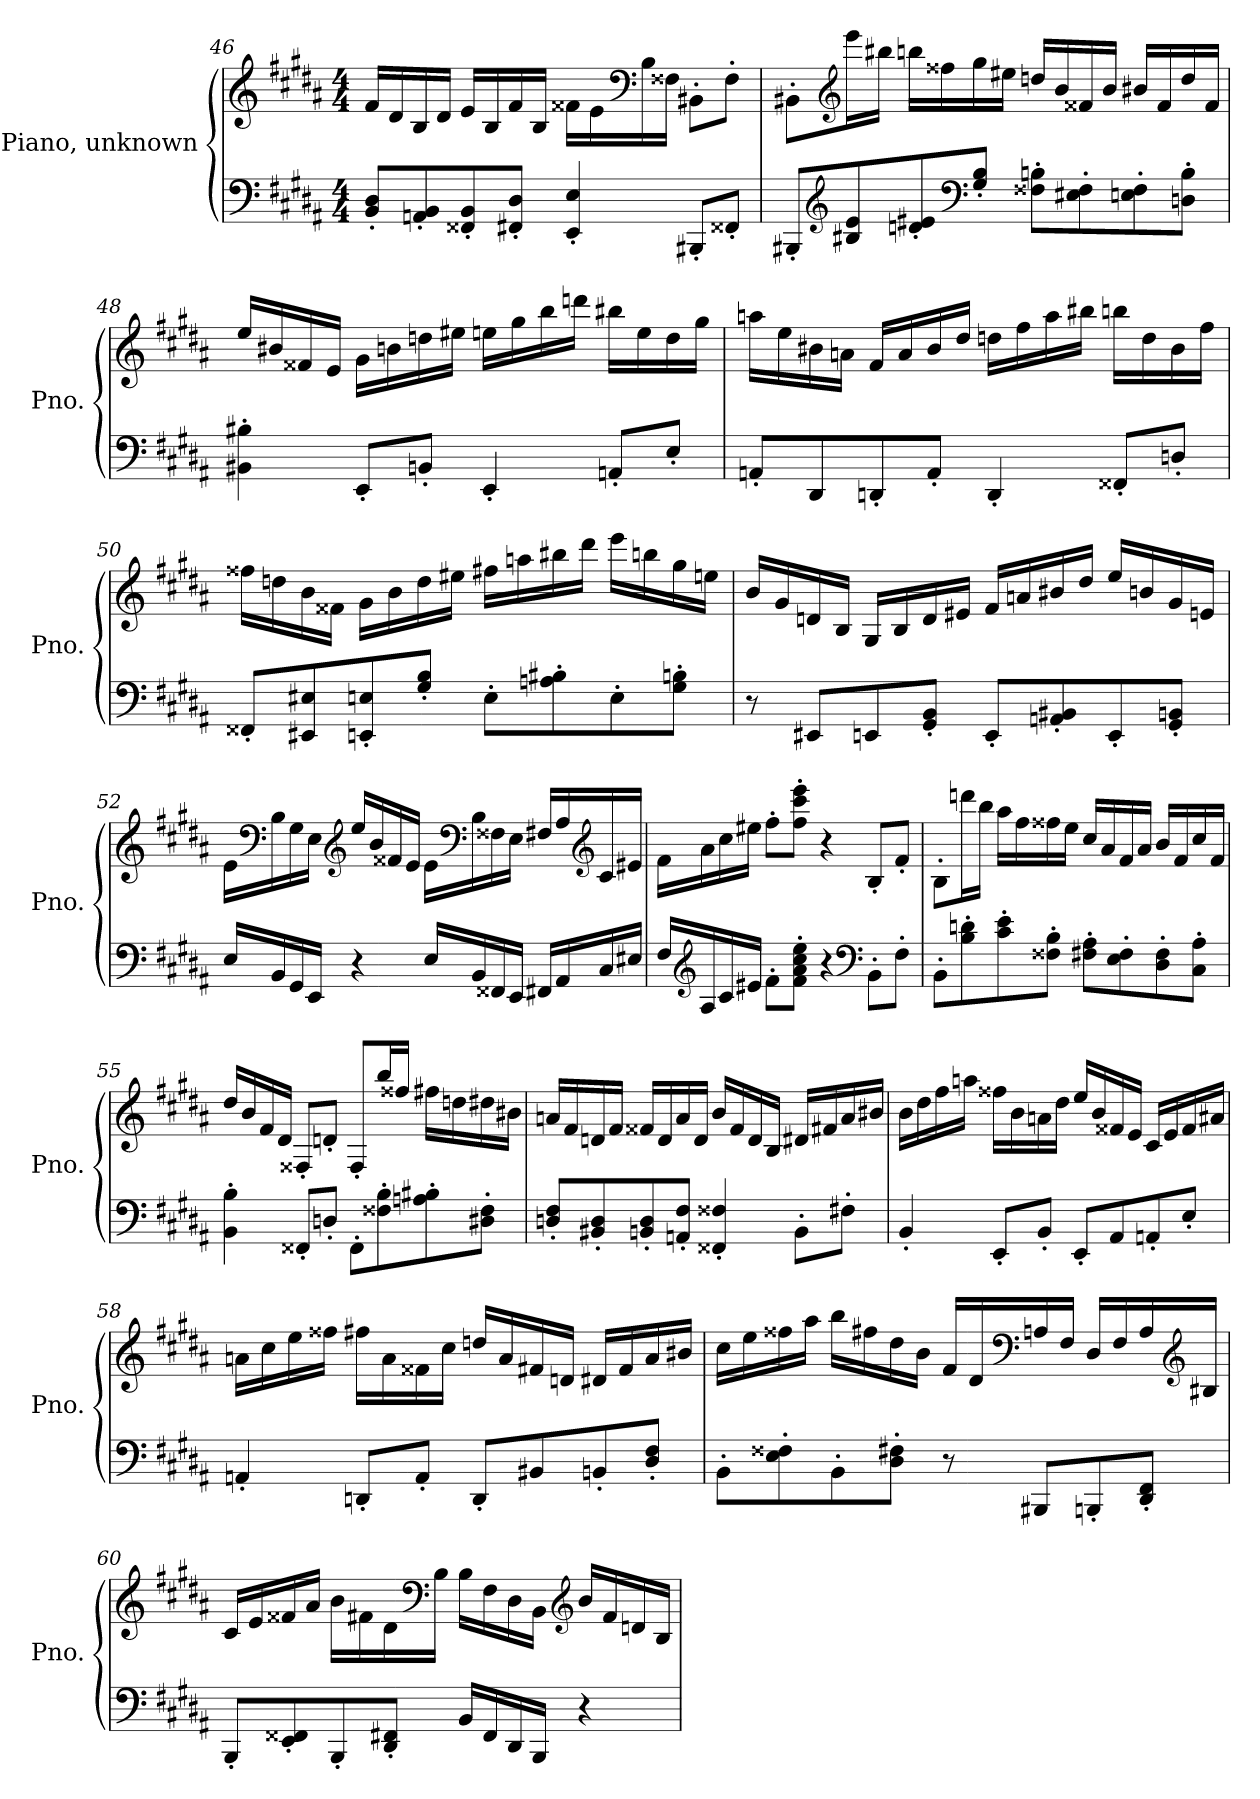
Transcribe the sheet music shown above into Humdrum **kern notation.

**kern	**kern
*part1	*part1
*staff2	*staff1
*I"Piano, unknown	*
*I'Pno.	*
!!LO:LB:g=z
*clefF4	*clefG2
*k[f#c#g#d#a#]	*k[f#c#g#d#a#]
*M4/4	*M4/4
=46	=46
8BB/' 8D#/'L	16f#/LL
.	16d#/
8AAn/' 8BB/'	16B/
.	16d#/JJ
8FF##X/' 8BB/'	16e/LL
.	16B/
8FF#X/' 8D#/'J	16f#/
.	16B/JJ
4EE/' 4E/'	16f##X\LL
.	16e\
*	*clefF4
.	16B\
.	16F##X\JJ
8BBB#X'/L	8BB#X'\L
8FF##X'/J	8F##'\J
=47	=47
8BBB#X'/L	8BB#X'\L
*clefG2	*clefG2
8B#X/ 8e/	16eee\L
.	16bb#X\JJ
8dn/' 8e#X/'	16bbn\LL
.	16ff##X\
*clefF4	*
8G#/' 8B#/'J	16gg#\
.	16ee#X\JJ
8F##X\' 8Bn\'L	16ddn/LL
.	16b/
8E#X\' 8F##\'	16f##X/
.	16b/JJ
8En\' 8F##\'	16b#X/LL
.	16f##/
8Dn\' 8B\'J	16dd/
.	16f##/JJ
!!LO:LB:g=z
=48	=48
4BB#X\' 4B#X\'	16ee/LL
.	16b#X/
.	16f##X/
.	16e/JJ
8EE'/L	16g#\LL
.	16bn\
8BBn'/J	16ddn\
.	16ee#X\JJ
4EE'/	16een\LL
.	16gg#\
.	16bb\
.	16dddn\JJ
8AAn'/L	16bb#X\LL
.	16ee\
8E'/J	16dd\
.	16gg#\JJ
=49	=49
8AAn'/L	16aan\LL
.	16ee\
8DD#/	16b#X\
.	16an\JJ
8DDn'/	16f#/LL
.	16a/
8AA'/J	16b#/
.	16dd#/JJ
4DD'/	16ddn\LL
.	16ff#\
.	16aa\
.	16bb#X\JJ
8FF##X'/L	16bbn\LL
.	16dd\
8Dn'/J	16b#\
.	16ff#\JJ
!!LO:PB:g=z
=50	=50
8FF##X'/L	16ff##X\LL
.	16ddn\
8EE#X/ 8E#X/	16b\
.	16f##X\JJ
8EEn/' 8En/'	16g#\LL
.	16b\
8G#/' 8B/'J	16dd\
.	16ee#X\JJ
8E'\L	16ff#X\LL
.	16aan\
8An\' 8B#X\'	16bb#X\
.	16ddd#\JJ
8E'\	16eee\LL
.	16bbn\
8G#\' 8Bn\'J	16gg#\
.	16een\JJ
!!LO:LB:g=z
=51	=51
8r	16b/LL
.	16g#/
8EE#X/L	16dn/
.	16B/JJ
8EEn/	16G#/LL
.	16B/
8GG#/' 8BB/'J	16d/
.	16e#X/JJ
8EE'/L	16f#/LL
.	16an/
8AAn/' 8BB#X/'	16b#X/
.	16dd#/JJ
8EE'/	16ee/LL
.	16bn/
8GG#/' 8BBn/'J	16g#/
.	16en/JJ
!!LO:LB:g=z
=52	=52
16E/LL	16e\LL
*	*clefF4
16BB/	16B\
16GG#/	16G#\
16EE/JJ	16E\JJ
*	*clefG2
4r	16ee/LL
.	16b/
.	16f##X/
.	16e/JJ
16E/LL	16e\LL
*	*clefF4
16BB/	16B\
16FF##X/	16F##X\
16EE/JJ	16E\JJ
16FF#X/LL	16F#X/LL
16AA#/	16A#/
*	*clefG2
16C#/	16c#/
16E#X/JJ	16e#X/JJ
=53	=53
16F#/LL	16f#\LL
*clefG2	*
16A#/	16a#\
16c#/	16cc#\
16e#X/JJ	16ee#X\JJ
8f#'\L	8ff#'\L
8f#\' 8a#\' 8cc#\' 8ee\'J	8ff#\' 8ccc#\' 8eee\'J
4r	4r
*clefF4	*
8BB'\L	8B'/L
8F#'\J	8f#'/J
!!LO:LB:g=z
=54	=54
8BB'\L	8B'\L
8B\' 8dn\'	16dddn\L
.	16bb\JJ
8c#\' 8e\'	16aa#\LL
.	16ff#\
8F##X\' 8B\'J	16ff##X\
.	16ee\JJ
8F#X\' 8A#\'L	16cc#/LL
.	16a#/
8E\' 8F#\'	16f#/
.	16a#/JJ
8D#\' 8F#\'	16b/LL
.	16f#/
8C#\' 8A#\'J	16cc#/
.	16f#/JJ
=55	=55
4BB\' 4B\'	16dd#/LL
.	16b/
.	16f#/
.	16d#/JJ
8FF##X'/L	8F##X'/L
8Dn'/J	8dn'/J
8FF##'\L	8F##'/L
8F##X\' 8B\'	16bb/L
.	16ff##X/JJ
8An\' 8B#X\'	16ff#X\LL
.	16ddn\
8D#X\' 8F##\'J	16dd#X\
.	16b#X\JJ
!!LO:LB:g=z
=56	=56
8Dn/' 8F#/'L	16an/LL
.	16f#/
8BB#X/' 8D/'	16dn/
.	16f#/JJ
8BBn/' 8D/'	16f##X/LL
.	16d/
8AAn/' 8F#/'J	16a/
.	16d/JJ
4FF##X/' 4F##X/'	16b/LL
.	16f##/
.	16d/
.	16B/JJ
8BB'\L	16d#X/LL
.	16f#X/
8F#X'\J	16a/
.	16b#X/JJ
=57	=57
4BB'/	16b\LL
.	16dd#\
.	16ff#\
.	16aan\JJ
8EE'/L	16ff##X\LL
.	16b\
8BB'/J	16an\
.	16dd#\JJ
8EE'/L	16ee/LL
.	16b/
8AA#/	16f##X/
.	16e/JJ
8AAn'/	16c#/LL
.	16e/
8E'/J	16f##/
.	16a#X/JJ
!!LO:LB:g=z
=58	=58
4AAn'/	16an\LL
.	16cc#\
.	16ee\
.	16ff##X\JJ
8DDn'/L	16ff#X\LL
.	16a\
8AA'/J	16f##X\
.	16cc#\JJ
8DD'/L	16ddn/LL
.	16a/
8BB#X/	16f#X/
.	16dn/JJ
8BBn'/	16d#X/LL
.	16f#/
8D#/' 8F#/'J	16a/
.	16b#X/JJ
!!LO:PB:g=z
=59	=59
8BB'\L	16cc#\LL
.	16ee\
8E\' 8F##X\'	16ff##X\
.	16aa#\JJ
8BB'\	16bb\LL
.	16ff#X\
8D#\' 8F#X\'J	16dd#\
.	16b\JJ
8r	16f#/LL
.	16d#/
*	*clefF4
8BBB#X/L	16An/
.	16F#/JJ
8BBBn'/	16D#/LL
.	16F#/
8DD#/' 8FF#/'J	16A/
*	*clefG2
.	16B#X/JJ
!!LO:LB:g=z
=60	=60
8BBB'/L	16c#/LL
.	16e/
8EE/' 8FF##X/'	16f##X/
.	16a#/JJ
8BBB'/	16b\LL
.	16f#X\
8DD#/' 8FF#X/'J	16d#\
*	*clefF4
.	16B\JJ
16BB/LL	16B\LL
16FF#/	16F#\
16DD#/	16D#\
16BBB/JJ	16BB\JJ
*	*clefG2
4r	16b/LL
.	16f#/
.	16dn/
.	16B/JJ
=	=
*-	*-
